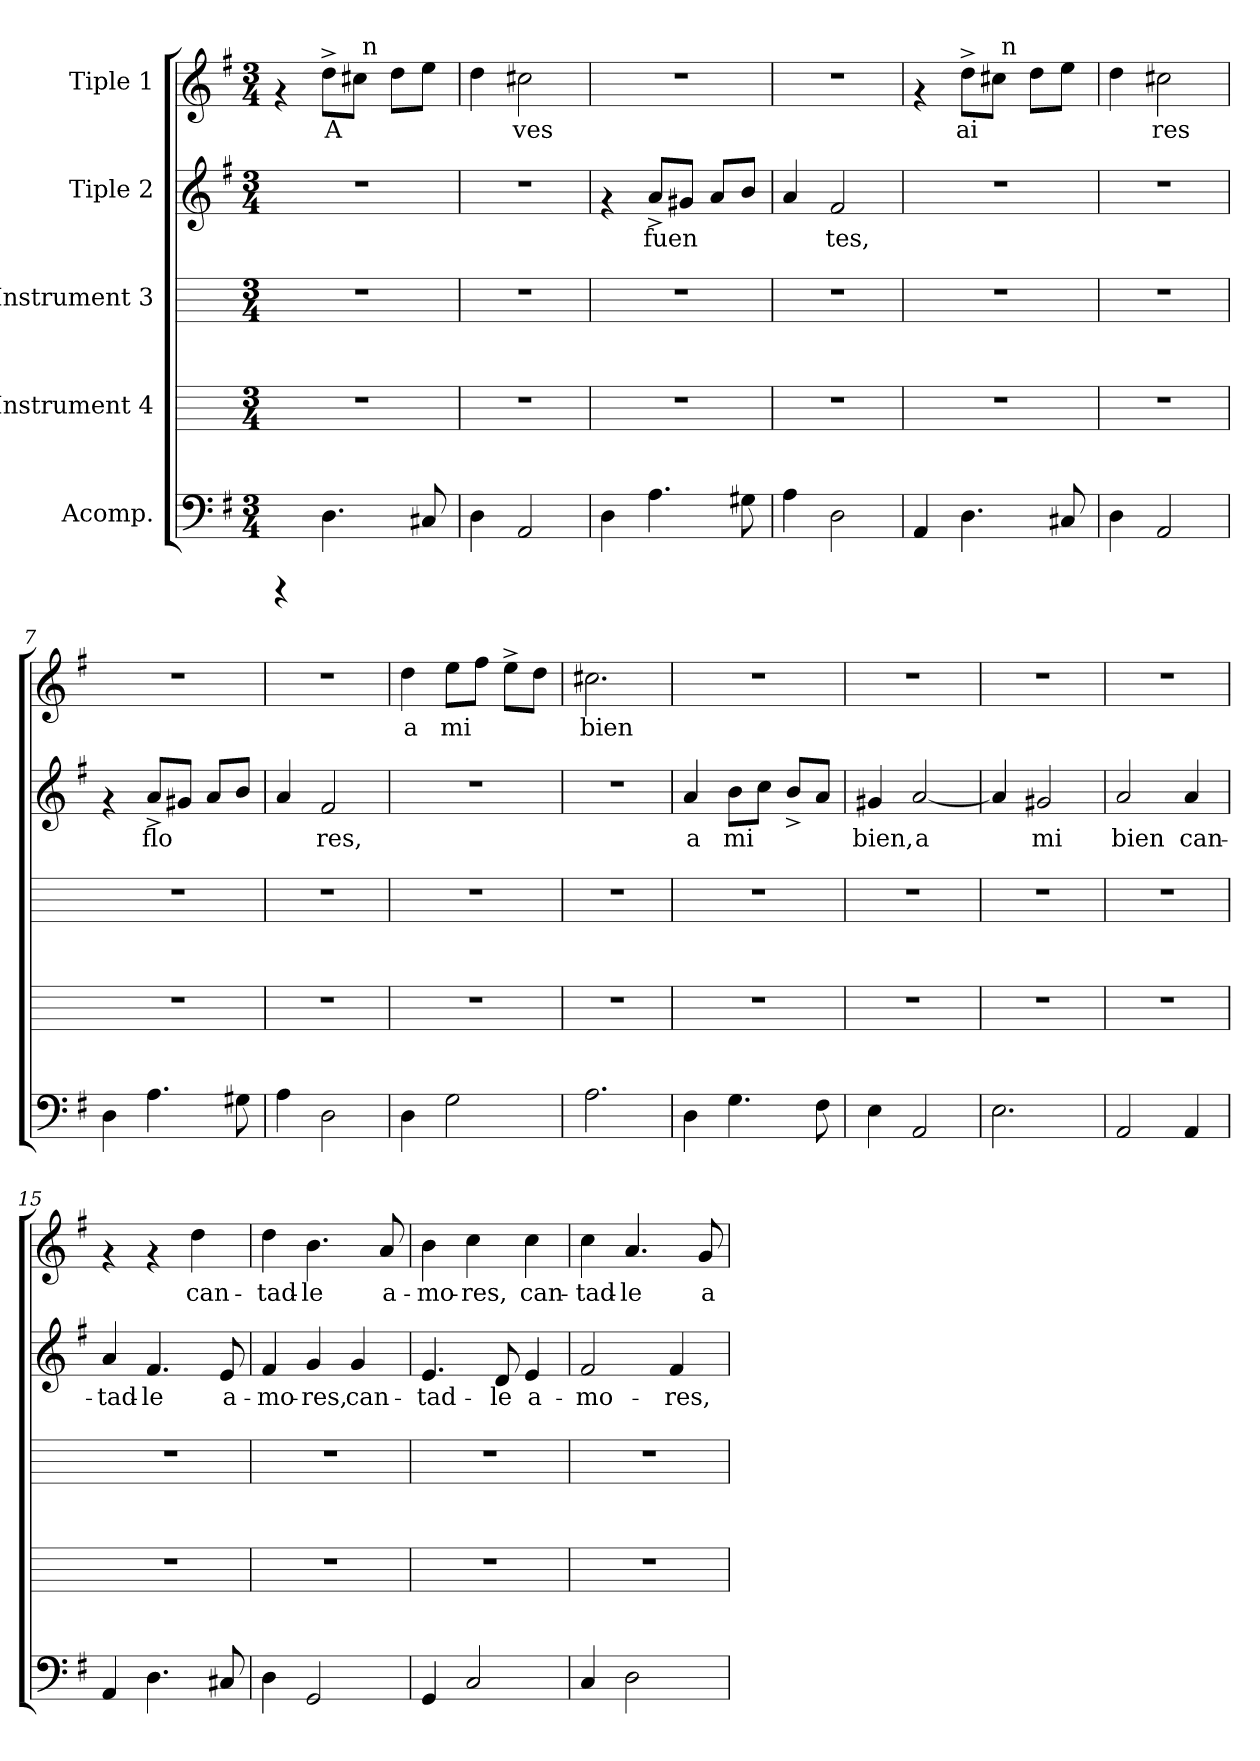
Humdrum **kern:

**kern	**kern	**kern	**kern	**text	**kern	**text
*part5	*part4	*part3	*part2	*part2	*part1	*part1
*staff5	*staff4	*staff3	*staff2	*staff2	*staff1	*staff1
*I"Acomp.	*I"Instrument 4	*I"Instrument 3	*I"Tiple 2	*	*I"Tiple 1	*
!!LO:PB:g=z
*stria5	*stria5	*stria5	*stria5	*	*stria5	*
*clefF4	*	*	*clefG2	*	*clefG2	*
*k[f#]	*k[]	*k[]	*k[f#]	*	*k[f#]	*
*G:	*C:	*C:	*G:	*	*G:	*
*M3/4	*M3/4	*M3/4	*M3/4	*	*M3/4	*
=1	=1	=1	=1	=1	=1	=1
*	*	*	*	*	*^	*
4rCCC	2.r	2.r	2.r	.	4rf	4ryy	.
!	!	!	!	!	!	!	!LO:LY:b:cj
4.D\	.	.	.	.	8dd^<\L	8ryy	A-
!	!	!	!	!	!	!	!LO:LY:b:cj
.	.	.	.	.	8cc#X\J	64ryy	--
!	!	!	!	!	!	!LO:TX:a:t=n	!
.	.	.	.	.	.	4ryy	.
!	!	!	!	!	!	!	!LO:LY:b:cj
.	.	.	.	.	8dd\L	.	--
!	!	!	!	!	!	!	!LO:LY:b:cj
8C#X/	.	.	.	.	8ee\J	.	--
.	.	.	.	.	.	16..ryy	.
=2	=2	=2	=2	=2	=2	=2	=2
!	!	!	!	!	!	!	!LO:LY:b:cj
*	*	*	*	*	*v	*v	*
4D\	2.r	2.r	2.r	.	4dd\	--
!	!	!	!	!	!	!LO:LY:b:cj
2AA/	.	.	.	.	2cc#X\	-ves
=3	=3	=3	=3	=3	=3	=3
4D\	2.r	2.r	4rf	.	2.r	.
!	!	!	!	!LO:LY:b:cj	!	!
4.A\	.	.	8a^>/L	fuen-	.	.
!	!	!	!	!LO:LY:b:cj	!	!
.	.	.	8g#/J	--	.	.
!	!	!	!	!LO:LY:b:cj	!	!
.	.	.	8a/L	--	.	.
!	!	!	!	!LO:LY:b:cj	!	!
8G#X\	.	.	8b/J	--	.	.
=4	=4	=4	=4	=4	=4	=4
!	!	!	!	!LO:LY:b:cj	!	!
4A\	2.r	2.r	4a/	--	2.r	.
!	!	!	!	!LO:LY:b:cj	!	!
2D\	.	.	2f#/	-tes,	.	.
=5	=5	=5	=5	=5	=5	=5
*	*	*	*	*	*^	*
4AA/	2.r	2.r	2.r	.	4rf	4ryy	.
!	!	!	!	!	!	!	!LO:LY:b:cj
4.D\	.	.	.	.	8dd^<\L	8ryy	ai-
!	!	!	!	!	!	!	!LO:LY:b:cj
.	.	.	.	.	8cc#X\J	64ryy	--
!	!	!	!	!	!	!LO:TX:a:t=n	!
.	.	.	.	.	.	4ryy	.
!	!	!	!	!	!	!	!LO:LY:b:cj
.	.	.	.	.	8dd\L	.	--
!	!	!	!	!	!	!	!LO:LY:b:cj
8C#X/	.	.	.	.	8ee\J	.	--
.	.	.	.	.	.	16..ryy	.
=6	=6	=6	=6	=6	=6	=6	=6
!	!	!	!	!	!	!	!LO:LY:b:cj
*	*	*	*	*	*v	*v	*
4D\	2.r	2.r	2.r	.	4dd\	--
!	!	!	!	!	!	!LO:LY:b:cj
2AA/	.	.	.	.	2cc#X\	-res
!!LO:LB:g=z
=7	=7	=7	=7	=7	=7	=7
4D\	2.r	2.r	4rf	.	2.r	.
!	!	!	!	!LO:LY:b:cj	!	!
4.A\	.	.	8a^>/L	flo-	.	.
!	!	!	!	!LO:LY:b:cj	!	!
.	.	.	8g#/J	--	.	.
!	!	!	!	!LO:LY:b:cj	!	!
.	.	.	8a/L	--	.	.
!	!	!	!	!LO:LY:b:cj	!	!
8G#X\	.	.	8b/J	--	.	.
=8	=8	=8	=8	=8	=8	=8
!	!	!	!	!LO:LY:b:cj	!	!
4A\	2.r	2.r	4a/	--	2.r	.
!	!	!	!	!LO:LY:b:cj	!	!
2D\	.	.	2f#/	-res,	.	.
=9	=9	=9	=9	=9	=9	=9
!	!	!	!	!	!	!LO:LY:b:cj
4D\	2.r	2.r	2.r	.	4dd\	a
!	!	!	!	!	!	!LO:LY:b:cj
2G\	.	.	.	.	8ee\L	mi
!	!	!	!	!	!	!LO:LY:b:cj
.	.	.	.	.	8ff#\J	.
!	!	!	!	!	!	!LO:LY:b:cj
.	.	.	.	.	8ee^<\L	.
!	!	!	!	!	!	!LO:LY:b:cj
.	.	.	.	.	8dd\J	.
=10	=10	=10	=10	=10	=10	=10
!	!	!	!	!	!	!LO:LY:b:cj
2.A\	2.r	2.r	2.r	.	2.cc#X\	bien
=11	=11	=11	=11	=11	=11	=11
!	!	!	!	!LO:LY:b:cj	!	!
4D\	2.r	2.r	4a/	a	2.r	.
!	!	!	!	!LO:LY:b:cj	!	!
4.G\	.	.	8b\L	mi	.	.
!	!	!	!	!LO:LY:b:cj	!	!
.	.	.	8cc\J	.	.	.
!	!	!	!	!LO:LY:b:cj	!	!
.	.	.	8b^>/L	.	.	.
!	!	!	!	!LO:LY:b:cj	!	!
8F#\	.	.	8a/J	.	.	.
=12	=12	=12	=12	=12	=12	=12
!	!	!	!	!LO:LY:b:cj	!	!
4E\	2.r	2.r	4g#X/	bien,	2.r	.
!	!	!	!	!LO:LY:b:cj	!	!
2AA/	.	.	[>2a/	a	.	.
=13	=13	=13	=13	=13	=13	=13
!	!	!	!	!LO:LY:b:cj	!	!
2.E\	2.r	2.r	4a/]	.	2.r	.
!	!	!	!	!LO:LY:b:cj	!	!
.	.	.	2g#X/	mi	.	.
!!LO:LB:g=z
=14	=14	=14	=14	=14	=14	=14
!	!	!	!	!LO:LY:b:cj	!	!
2AA/	2.r	2.r	2a/	bien	2.r	.
!	!	!	!	!LO:LY:b:cj	!	!
4AA/	.	.	4a/	can-	.	.
=15	=15	=15	=15	=15	=15	=15
!	!	!	!	!LO:LY:b:cj	!	!
4AA/	2.r	2.r	4a/	-tad-	4rf	.
!	!	!	!	!LO:LY:b:cj	!	!
4.D\	.	.	4.f#/	-le	4rf	.
!	!	!	!	!	!	!LO:LY:b:cj
.	.	.	.	.	4dd\	can-
!	!	!	!	!LO:LY:b:cj	!	!
8C#X/	.	.	8e/	a-	.	.
=16	=16	=16	=16	=16	=16	=16
!	!	!	!	!LO:LY:b:cj	!	!LO:LY:b:cj
4D\	2.r	2.r	4f#/	-mo-	4dd\	-tad-
!	!	!	!	!LO:LY:b:cj	!	!LO:LY:b:cj
2GG/	.	.	4g/	-res,	4.b\	-le
!	!	!	!	!LO:LY:b:cj	!	!
.	.	.	4g/	can-	.	.
!	!	!	!	!	!	!LO:LY:b:cj
.	.	.	.	.	8a/	a-
=17	=17	=17	=17	=17	=17	=17
!	!	!	!	!LO:LY:b:cj	!	!LO:LY:b:cj
4GG/	2.r	2.r	4.e/	-tad-	4b\	-mo-
!	!	!	!	!	!	!LO:LY:b:cj
2C/	.	.	.	.	4cc\	-res,
!	!	!	!	!LO:LY:b:cj	!	!
.	.	.	8d/	-le	.	.
!	!	!	!	!LO:LY:b:cj	!	!LO:LY:b:cj
.	.	.	4e/	a-	4cc\	can-
=18	=18	=18	=18	=18	=18	=18
!	!	!	!	!LO:LY:b:cj	!	!LO:LY:b:cj
4C/	2.r	2.r	2f#/	-mo-	4cc\	-tad-
!	!	!	!	!	!	!LO:LY:b:cj
2D\	.	.	.	.	4.a/	-le
!	!	!	!	!LO:LY:b:cj	!	!
.	.	.	4f#/	-res,	.	.
!	!	!	!	!	!	!LO:LY:b:cj
.	.	.	.	.	8g/	a-
=	=	=	=	=	=	=
*-	*-	*-	*-	*-	*-	*-
